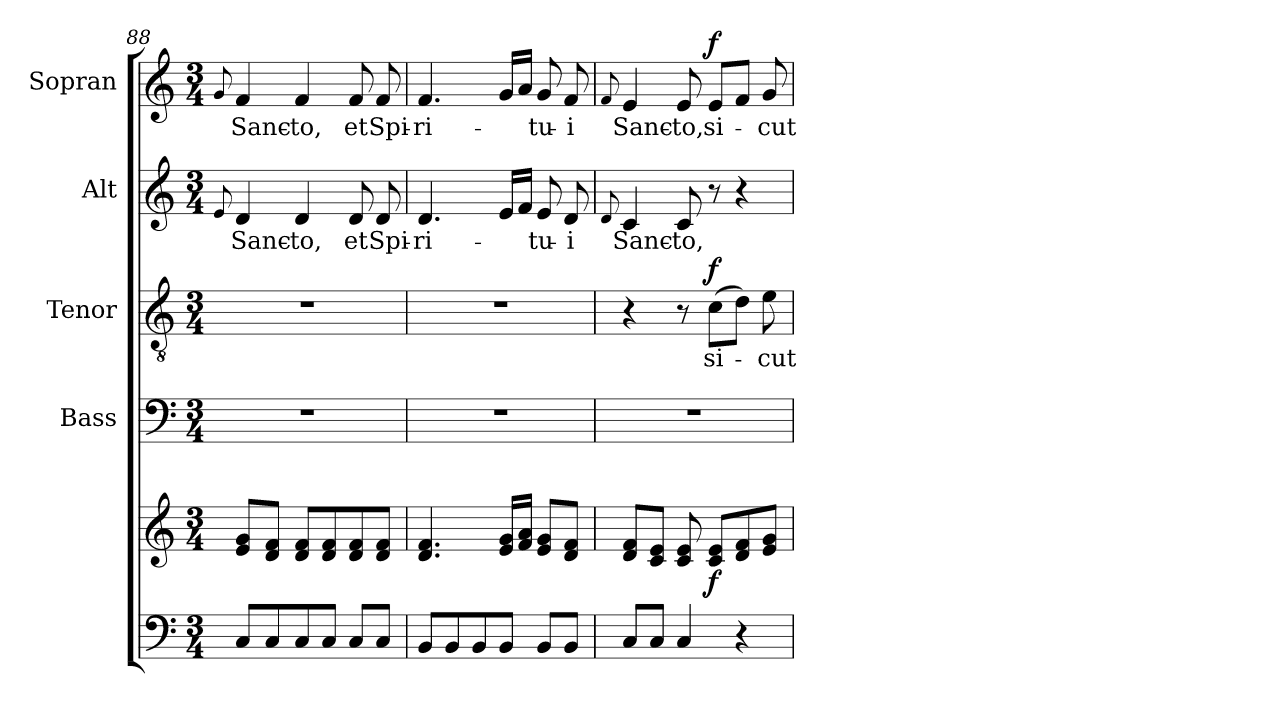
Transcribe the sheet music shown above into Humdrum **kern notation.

**kern	**kern	**dynam	**kern	**kern	**text	**dynam	**kern	**text	**kern	**text	**dynam
*part5	*part5	*part5	*part4	*part3	*part3	*part3	*part2	*part2	*part1	*part1	*part1
*staff6	*staff5	*staff5/6	*staff4	*staff3	*staff3	*staff3	*staff2	*staff2	*staff1	*staff1	*staff1
*	*	*	*I"Bass	*I"Tenor	*	*	*I"Alt	*	*I"Sopran	*	*
*	*	*	*I'B.	*I'T.	*	*	*I'A.	*	*I'S.	*	*
!!LO:LB:g=z
*clefF4	*clefG2	*	*clefF4	*clefGv2	*	*	*clefG2	*	*clefG2	*	*
*k[]	*k[]	*	*k[]	*k[]	*	*	*k[]	*	*k[]	*	*
*C:	*C:	*	*C:	*C:	*	*	*C:	*	*C:	*	*
*M3/4	*M3/4	*	*M3/4	*M3/4	*	*	*M3/4	*	*M3/4	*	*
=88	=88	=88	=88	=88	=88	=88	=88	=88	=88	=88	=88
.	.	.	.	.	.	.	8qqe/	.	8qqg/	.	.
!	!	!	!	!	!	!	!	!LO:LY:b	!	!LO:LY:b	!
8C/L	8e/ 8g/L	.	2.r	2.r	.	.	4d/	Sanc-	4f/	Sanc-	.
8C/	8d/ 8f/J	.	.	.	.	.	.	.	.	.	.
!	!	!	!	!	!	!	!	!LO:LY:b	!	!LO:LY:b	!
8C/	8d/ 8f/L	.	.	.	.	.	4d/	-to,	4f/	-to,	.
8C/J	8d/ 8f/	.	.	.	.	.	.	.	.	.	.
!	!	!	!	!	!	!	!	!LO:LY:b	!	!LO:LY:b	!
8C/L	8d/ 8f/	.	.	.	.	.	8d/	et	8f/	et	.
!	!	!	!	!	!	!	!	!LO:LY:b	!	!LO:LY:b	!
8C/J	8d/ 8f/J	.	.	.	.	.	8d/	Spi-	8f/	Spi-	.
=89	=89	=89	=89	=89	=89	=89	=89	=89	=89	=89	=89
!	!	!	!	!	!	!	!	!LO:LY:b	!	!LO:LY:b	!
8BB/L	4.d/ 4.f/	.	2.r	2.r	.	.	4.d/	-ri-	4.f/	-ri-	.
8BB/	.	.	.	.	.	.	.	.	.	.	.
8BB/	.	.	.	.	.	.	.	.	.	.	.
8BB/J	16e/ 16g/LL	.	.	.	.	.	16e/LL	.	16g/LL	.	.
.	16f/ 16a/JJ	.	.	.	.	.	16f/JJ	.	16a/JJ	.	.
!	!	!	!	!	!	!	!	!LO:LY:b	!	!LO:LY:b	!
8BB/L	8e/ 8g/L	.	.	.	.	.	8e/	-tu-	8g/	-tu-	.
!	!	!	!	!	!	!	!	!LO:LY:b	!	!LO:LY:b	!
8BB/J	8d/ 8f/J	.	.	.	.	.	8d/	-i	8f/	-i	.
=90	=90	=90	=90	=90	=90	=90	=90	=90	=90	=90	=90
.	.	.	.	.	.	.	8qqd/	.	8qqf/	.	.
!	!	!	!	!	!	!	!	!LO:LY:b	!	!LO:LY:b	!
8C/L	8d/ 8f/L	.	2.r	4r	.	.	4c/	Sanc-	4e/	Sanc-	.
8C/J	8c/ 8e/J	.	.	.	.	.	.	.	.	.	.
!	!	!	!	!	!	!	!	!LO:LY:b	!	!LO:LY:b	!
4C/	8c/ 8e/	.	.	8r	.	.	8c/	-to,	8e/	-to,	.
!	!	!LO:DY:b	!	!	!LO:LY:b	!LO:DY:a	!	!	!	!LO:LY:b	!LO:DY:a
.	8c/ 8e/L	f	.	(>8c\L	si-	f	8r	.	8e/L	si-	f
4r	8d/ 8f/	.	.	8d\J)	.	.	4r	.	8f/J	.	.
!	!	!	!	!	!LO:LY:b	!	!	!	!	!LO:LY:b	!
.	8e/ 8g/J	.	.	8e\	-cut	.	.	.	8g/	-cut	.
=	=	=	=	=	=	=	=	=	=	=	=
*-	*-	*-	*-	*-	*-	*-	*-	*-	*-	*-	*-
